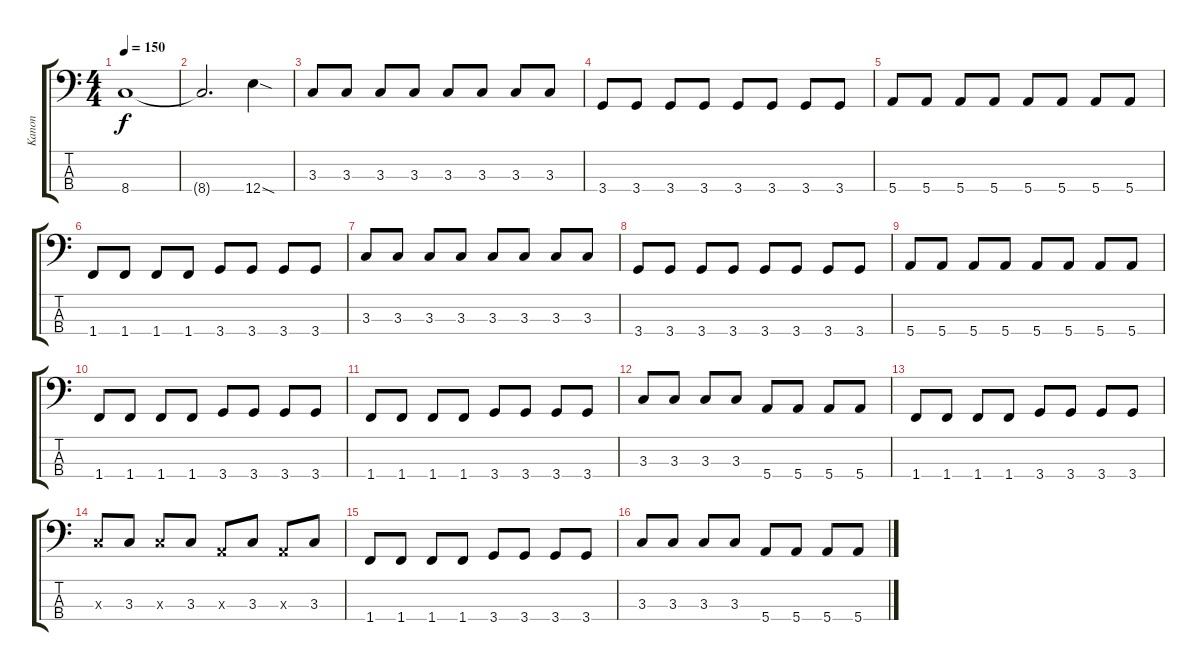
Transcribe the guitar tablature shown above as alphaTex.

\track ("Kanon" "Kanon") {instrument electricbassfinger}
\staff {score tabs}
\tuning (G2 D2 A1 E1) {hide}
\ts (4 4)
\tempo 150
\clef f4
\ks c
8.4.1{dy f} |
8.4{t}.2{d} 12.4{sod}.4 |
3.3.8 3.3.8 3.3.8 3.3.8 3.3.8 3.3.8 3.3.8 3.3.8 |
3.4.8 3.4.8 3.4.8 3.4.8 3.4.8 3.4.8 3.4.8 3.4.8 |
5.4.8 5.4.8 5.4.8 5.4.8 5.4.8 5.4.8 5.4.8 5.4.8 |
1.4.8 1.4.8 1.4.8 1.4.8 3.4.8 3.4.8 3.4.8 3.4.8 |
3.3.8 3.3.8 3.3.8 3.3.8 3.3.8 3.3.8 3.3.8 3.3.8 |
3.4.8 3.4.8 3.4.8 3.4.8 3.4.8 3.4.8 3.4.8 3.4.8 |
5.4.8 5.4.8 5.4.8 5.4.8 5.4.8 5.4.8 5.4.8 5.4.8 |
1.4.8 1.4.8 1.4.8 1.4.8 3.4.8 3.4.8 3.4.8 3.4.8 |
1.4.8 1.4.8 1.4.8 1.4.8 3.4.8 3.4.8 3.4.8 3.4.8 |
3.3.8 3.3.8 3.3.8 3.3.8 5.4.8 5.4.8 5.4.8 5.4.8 |
1.4.8 1.4.8 1.4.8 1.4.8 3.4.8 3.4.8 3.4.8 3.4.8 |
3.3{x}.8 3.3.8 3.3{x}.8 3.3.8 0.3{x}.8 3.3.8 0.3{x}.8 3.3.8 |
1.4.8 1.4.8 1.4.8 1.4.8 3.4.8 3.4.8 3.4.8 3.4.8 |
3.3.8 3.3.8 3.3.8 3.3.8 5.4.8 5.4.8 5.4.8 5.4.8
